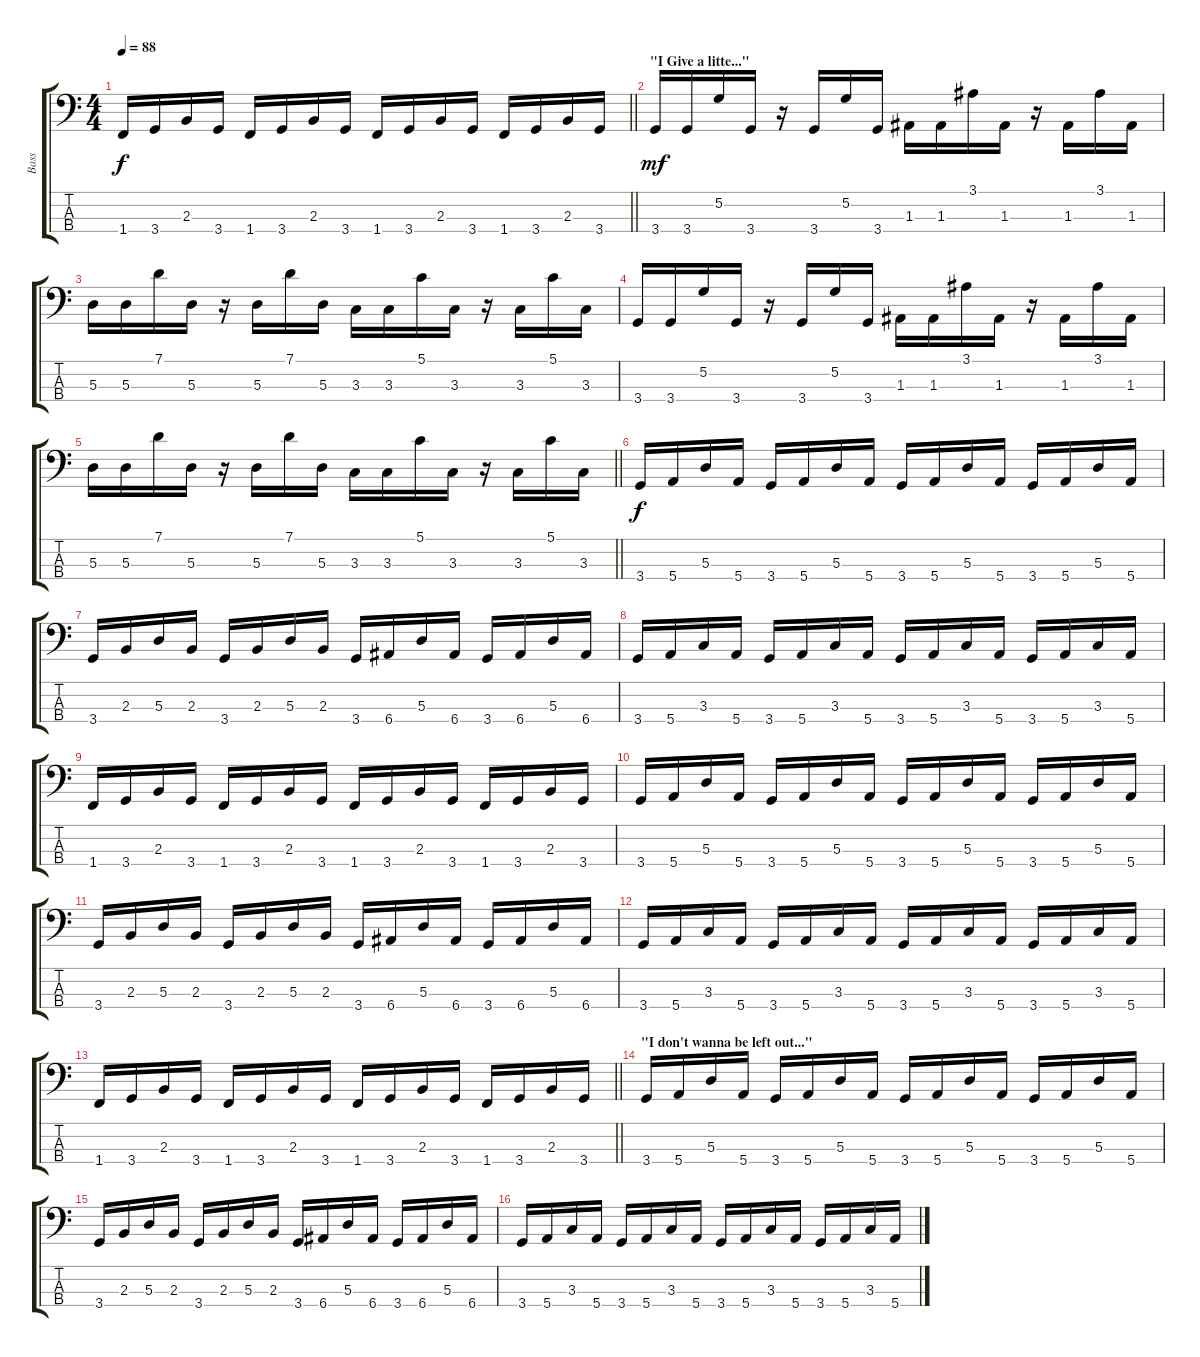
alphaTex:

\track ("Bass" "Bass") {instrument synthbass2}
\staff {score tabs}
\tuning (G2 D2 A1 E1) {hide}
\ts (4 4)
\tempo 88
\clef f4
\barLineRight lightlight
\ks c
1.4.16{dy f} 3.4.16 2.3.16 3.4.16 1.4.16 3.4.16 2.3.16 3.4.16 1.4.16 3.4.16 2.3.16 3.4.16 1.4.16 3.4.16 2.3.16 3.4.16 |
\section ("" "\"I Give a litte...\"")
3.4.16{dy mf} 3.4.16 5.2.16 3.4.16 r.16 3.4.16 5.2.16 3.4.16 1.3.16 1.3.16 3.1.16 1.3.16 r.16 1.3.16 3.1.16 1.3.16 |
5.3.16 5.3.16 7.1.16 5.3.16 r.16 5.3.16 7.1.16 5.3.16 3.3.16 3.3.16 5.1.16 3.3.16 r.16 3.3.16 5.1.16 3.3.16 |
3.4.16 3.4.16 5.2.16 3.4.16 r.16 3.4.16 5.2.16 3.4.16 1.3.16 1.3.16 3.1.16 1.3.16 r.16 1.3.16 3.1.16 1.3.16 |
\barLineRight lightlight
5.3.16 5.3.16 7.1.16 5.3.16 r.16 5.3.16 7.1.16 5.3.16 3.3.16 3.3.16 5.1.16 3.3.16 r.16 3.3.16 5.1.16 3.3.16 |
3.4.16{dy f} 5.4.16 5.3.16 5.4.16 3.4.16 5.4.16 5.3.16 5.4.16 3.4.16 5.4.16 5.3.16 5.4.16 3.4.16 5.4.16 5.3.16 5.4.16 |
3.4.16 2.3.16 5.3.16 2.3.16 3.4.16 2.3.16 5.3.16 2.3.16 3.4.16 6.4.16 5.3.16 6.4.16 3.4.16 6.4.16 5.3.16 6.4.16 |
3.4.16 5.4.16 3.3.16 5.4.16 3.4.16 5.4.16 3.3.16 5.4.16 3.4.16 5.4.16 3.3.16 5.4.16 3.4.16 5.4.16 3.3.16 5.4.16 |
1.4.16 3.4.16 2.3.16 3.4.16 1.4.16 3.4.16 2.3.16 3.4.16 1.4.16 3.4.16 2.3.16 3.4.16 1.4.16 3.4.16 2.3.16 3.4.16 |
3.4.16 5.4.16 5.3.16 5.4.16 3.4.16 5.4.16 5.3.16 5.4.16 3.4.16 5.4.16 5.3.16 5.4.16 3.4.16 5.4.16 5.3.16 5.4.16 |
3.4.16 2.3.16 5.3.16 2.3.16 3.4.16 2.3.16 5.3.16 2.3.16 3.4.16 6.4.16 5.3.16 6.4.16 3.4.16 6.4.16 5.3.16 6.4.16 |
3.4.16 5.4.16 3.3.16 5.4.16 3.4.16 5.4.16 3.3.16 5.4.16 3.4.16 5.4.16 3.3.16 5.4.16 3.4.16 5.4.16 3.3.16 5.4.16 |
\barLineRight lightlight
1.4.16 3.4.16 2.3.16 3.4.16 1.4.16 3.4.16 2.3.16 3.4.16 1.4.16 3.4.16 2.3.16 3.4.16 1.4.16 3.4.16 2.3.16 3.4.16 |
\section ("" "\"I don't wanna be left out...\"")
3.4.16 5.4.16 5.3.16 5.4.16 3.4.16 5.4.16 5.3.16 5.4.16 3.4.16 5.4.16 5.3.16 5.4.16 3.4.16 5.4.16 5.3.16 5.4.16 |
3.4.16 2.3.16 5.3.16 2.3.16 3.4.16 2.3.16 5.3.16 2.3.16 3.4.16 6.4.16 5.3.16 6.4.16 3.4.16 6.4.16 5.3.16 6.4.16 |
3.4.16 5.4.16 3.3.16 5.4.16 3.4.16 5.4.16 3.3.16 5.4.16 3.4.16 5.4.16 3.3.16 5.4.16 3.4.16 5.4.16 3.3.16 5.4.16
